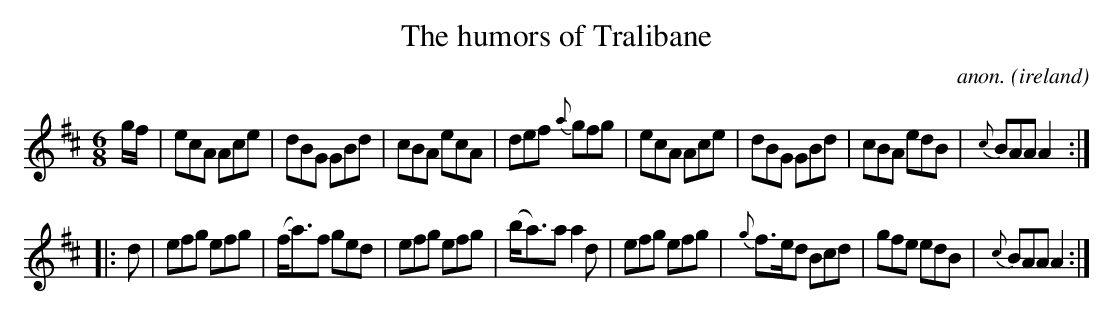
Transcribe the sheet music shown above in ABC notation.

X:1
T:The humors of Tralibane
O:ireland
C:anon.
M:6/8
L:1/8
K:Amix
g/f/|ecA Ace|dBG GBd|cBA ecA|def {a}gfg|ecA Ace|dBG GBd|cBA edB|{c}BAA A2:|
|:d|efg efg|(f<a)f ged|efg efg|(b<a)a a2d|efg efg|{g}f>ed Bcd|gfe edB|{c}BAA A2:|
